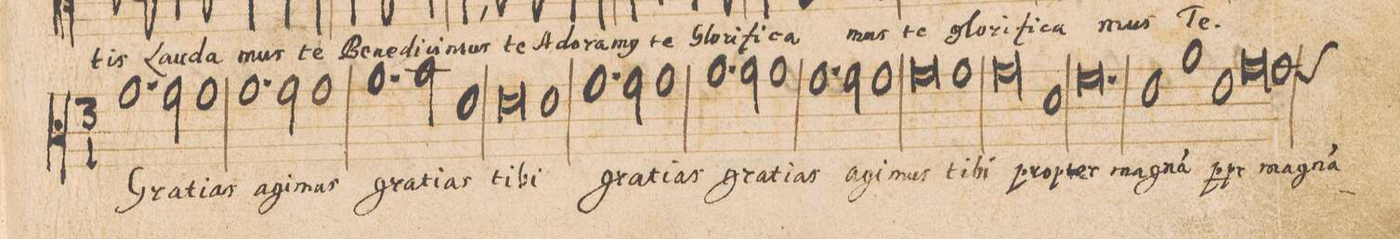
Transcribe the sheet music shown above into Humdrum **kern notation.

**kern	**text
*I"[Altus]	*
*clefC3	*
*k[]	*
*met(C|)	*
*M3/1	*
1.g	Gra-
2g\	-ti-
1g	-as
=12-	=12-
1.g	a-
2g\	-gi-
1g	-mus
=13-	=13-
1.a	gra-
2b\	-ti-
1e	-as
=14-	=14-
0e	ti-
1e	-bi
=15-	=15-
1.g	gra-
2g\	-ti-
1g	-as
=16-	=16-
1.a	gra-
2a\	-ti-
1a	-as
=17-	=17-
1.g	a-
2g\	-gi-
1g	-mus
=18-	=18-
0g	ti-
1g	-bi
=19-	=19-
0g	pro-
1d	-pter
=20-	=20-
0.fny	ma-
=21-	=21-
1e	-gn(am)
1a	p(ro)-
1e	-pt(er)
=22-	=22-
0g	ma-
*custos:f	*
1g	-gn(am)
=23-	=23-
*-	*-
